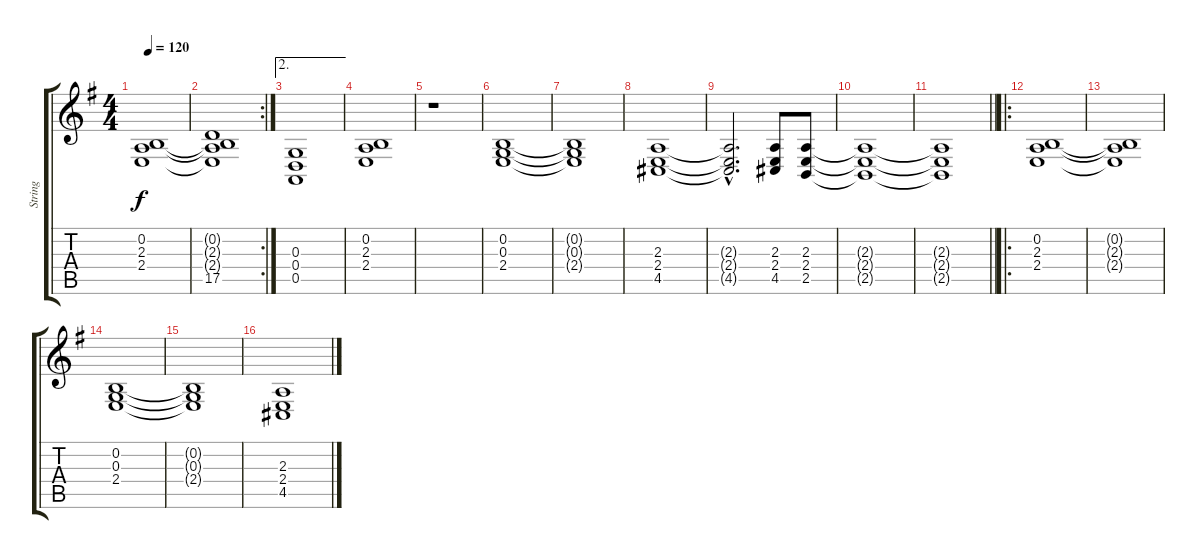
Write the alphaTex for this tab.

\track ("String" "String") {instrument stringensemble2}
\staff {score tabs}
\tuning (E4 B3 G3 D3 A2 E2) {hide}
\ts (4 4)
\tempo 120
\clef g2
\ks g
(0.2{t} 2.3{t} 2.4{t}).1{dy f} |
\rc 2
(0.2{t} 2.3{t} 2.4{t} 17.5{t}).1 |
\ae 2
(0.3 0.4 0.5).1 |
(0.2 2.3 2.4).1 |
r.1 |
(0.2 0.3 2.4).1 |
(0.2{t} 0.3{t} 2.4{t}).1 |
(2.3 2.4 4.5).1 |
(2.3{hac t} 2.4{hac t} 4.5{hac t}).2{d} (2.3 2.4 4.5).8 (2.3 2.4 2.5).8 |
(2.3{t} 2.4{t} 2.5{t}).1 |
\barLineRight lightlight
(2.3{t} 2.4{t} 2.5{t}).1 |
\ro
(0.2 2.3 2.4).1 |
(0.2{t} 2.3{t} 2.4{t}).1 |
(0.2 0.3 2.4).1 |
(0.2{t} 0.3{t} 2.4{t}).1 |
(2.3 2.4 4.5).1
